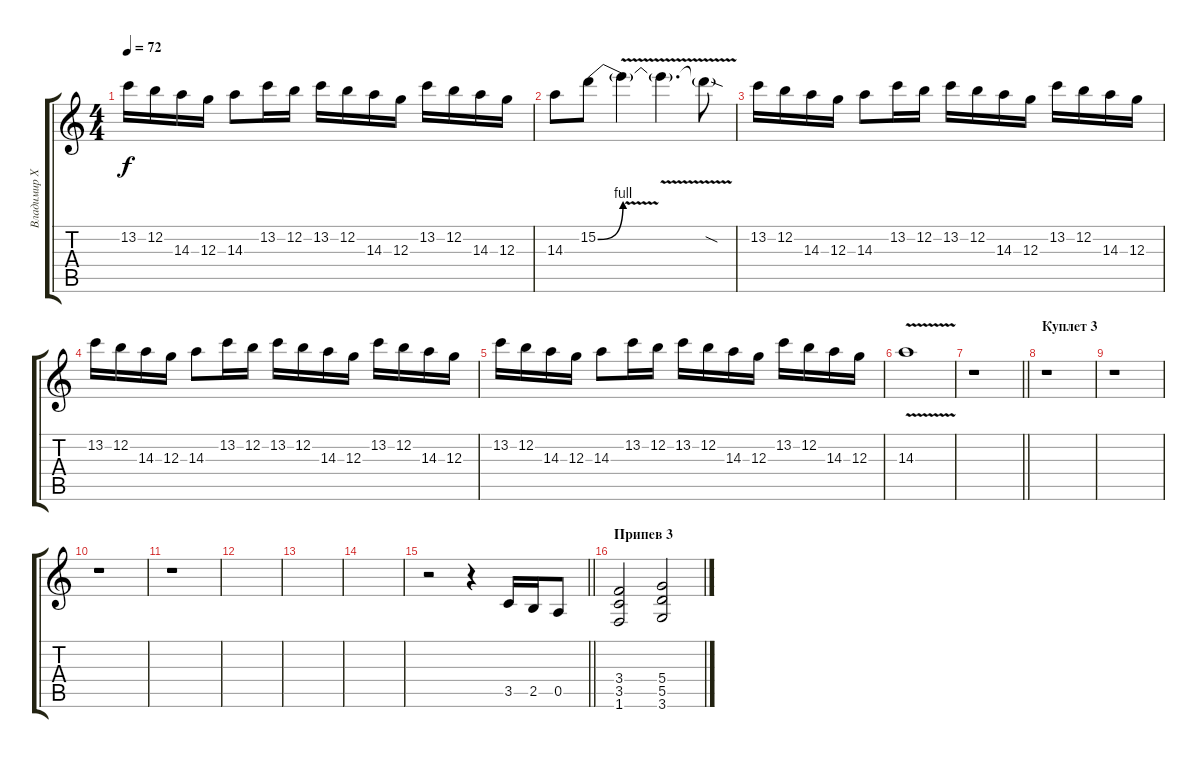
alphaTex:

\track ("Владимир Холстинин" "Владимир Х") {instrument distortionguitar}
\staff {score tabs}
\tuning (E4 B3 G3 D3 A2 E2) {hide}
\ts (4 4)
\tempo 72
\clef g2
\ks c
13.2.16{dy f} 12.2.16 14.3.16 12.3.16 14.3.8 13.2.16 12.2.16 13.2.16 12.2.16 14.3.16 12.3.16 13.2.16 12.2.16 14.3.16 12.3.16 |
14.3.8 15.2{be (bend 0 0 60 4)}.8 15.2{v t}.4 15.2{v t}.4{d} 15.2{sod t}.8 |
13.2.16 12.2.16 14.3.16 12.3.16 14.3.8 13.2.16 12.2.16 13.2.16 12.2.16 14.3.16 12.3.16 13.2.16 12.2.16 14.3.16 12.3.16 |
13.2.16 12.2.16 14.3.16 12.3.16 14.3.8 13.2.16 12.2.16 13.2.16 12.2.16 14.3.16 12.3.16 13.2.16 12.2.16 14.3.16 12.3.16 |
13.2.16 12.2.16 14.3.16 12.3.16 14.3.8 13.2.16 12.2.16 13.2.16 12.2.16 14.3.16 12.3.16 13.2.16 12.2.16 14.3.16 12.3.16 |
14.3{v}.1 |
\barLineRight lightlight
r.1 |
\section ("" "Куплет 3")
r.1 |
r.1 |
r.1 |
r.1 |
|
|
|
\barLineRight lightlight
r.2 r.4 3.5.16 2.5.16 0.5.8 |
\section ("" "Припев 3")
(3.4 3.5 1.6).2 (5.4 5.5 3.6).2
